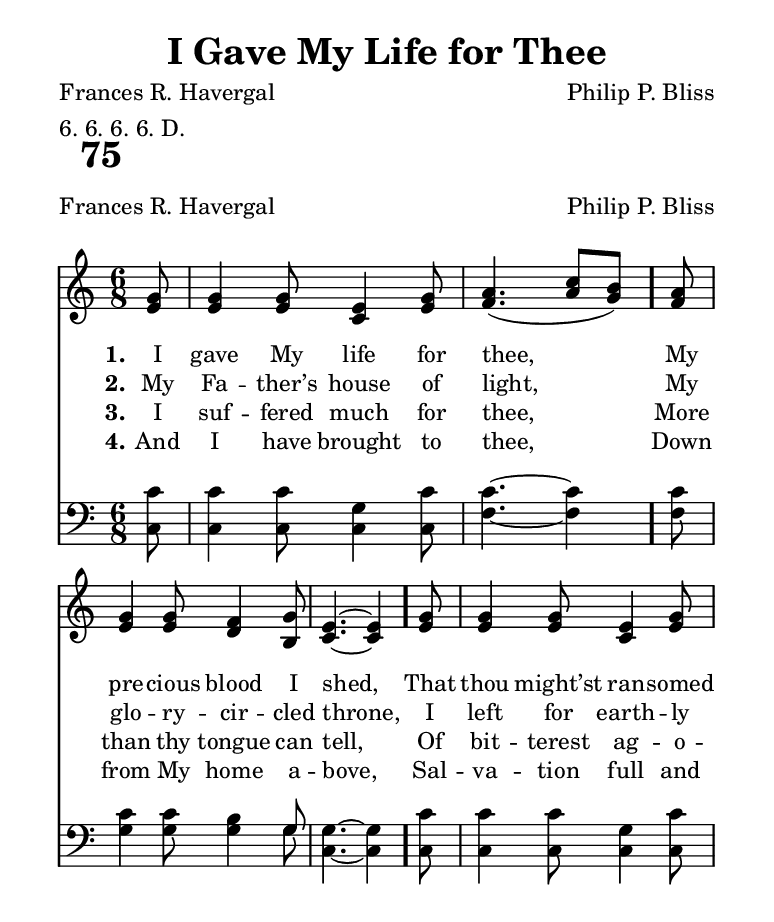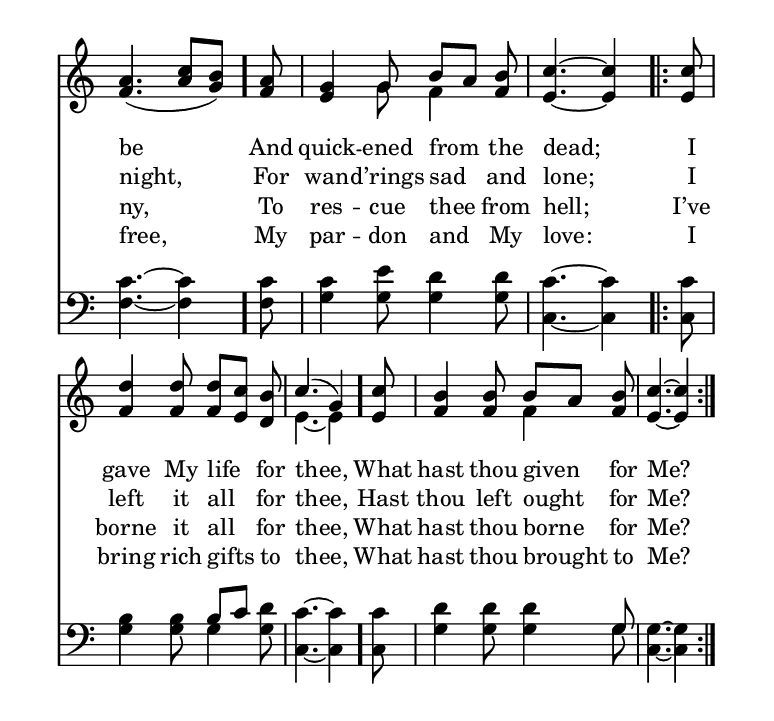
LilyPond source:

\include "common/global.ily"
\paper {
  \include "common/paper.ily"
  ragged-bottom = ##t
  ragged-last-bottom = ##t
  systems-per-page = ##f
  % decrease system-to-system padding to fit onto page with previous score
  % decrease system-to-system padding to fit onto page with previous score
system-system-spacing.padding = 0
system-system-spacing.basic-distance = 0
ragged-bottom = ##t
ragged-last-bottom = ##t
systems-per-page = ##f
scoreTitleMarkup = \markup {
  \override #'(baseline-skip . 3.5)
  \column {
	\override #'(baseline-skip . 3.5)
	\column {
	  \fill-line {
		\huge \larger \larger \bold {
		  \concat { "  " \fromproperty #'header:hymnnumber }
		  \mytitle
		  \null
		}
	  }
	  \fill-line {
		% less lowering (to save vertical space)
		\lower #1 \fromproperty #'header:poet
		\smaller \bold \mysubtitle
		\lower #1 \fromproperty #'header:composer
	  }
	}
  }
}

  scoreTitleMarkup = \markup {
    \override #'(baseline-skip . 3.5)
    \column {
      \override #'(baseline-skip . 3.5)
      \column {
        \fill-line {
          \huge \larger \larger \bold {
            \concat { "  " \fromproperty #'header:hymnnumber }
            \mytitle
            \null
          }
        }
        \fill-line {
          % less lowering (to save vertical space)
          \lower #1 \fromproperty #'header:poet
          \smaller \bold \mysubtitle
          \lower #1 \fromproperty #'header:composer
        }
      }
    }
  }
}


\header{
  %gospel
  hymnnumber = "75"
  title = "I Gave My Life for Thee"
  tunename = "Kenosis" % see https://hymnary.org/tune/kenosis_bliss
  meter = "6. 6. 6. 6. D." % original has 6. 6. 6. 6. 6. 6.
  poet = "Frances R. Havergal" % see https://hymnary.org/text/i_gave_my_life_for_thee
  composer = "Philip P. Bliss" % see https://hymnary.org/tune/kenosis_bliss
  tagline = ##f
}

% for fermata in MIDI
ta = { \tempo 4=80 }
tb = { \tempo 4=40 }

patternAA = { c8 | c4 c8 c4 c8 | c4.( c8[ c8]) }
patternAB = { c8 | c4 c8 c4 c8 | c4. c4        }

patternBA = \patternAB
patternBB = { c8 | c4 c8 c8[ c8] c8 | c4. c4   }

patternAC = \patternBB

global = {
  \include "common/overrides.ily"
  \override Staff.TimeSignature.style = #'numbered
  \time 6/8
  \override Score.MetronomeMark.transparent = ##t % hide all fermata changes too
  \ta
  \key c \major
  \partial 8
  \autoBeamOff
}

notesSoprano = {
\global
\relative c'' {

  \changePitch \patternAA { g | g g e g | a c b }
  \changePitch \patternBA { a | g g f g | e ~ e }
  \changePitch \patternAA { g | g g e g | a c b }
  \changePitch \patternBB { a | g g b a b | c ~ c }

  \bar ".|:-||"
  \repeat volta 2 {

  \changePitch \patternAC { c | d d d c b | c( g) }
  \changePitch \patternBB { c | b b b a b | c ~ c }

  }

}
}

notesAlto = {
\global
\relative e' {

  \changePitch \patternAA { e | e e c e | f a g }
  \changePitch \patternBA { f | e e d b | c ~ c }
  \changePitch \patternAA { e | e e c e | f a g }
  \changePitch \patternBA { f | e g f f | e ~ e }

  \repeat volta 2 {

  \changePitch \patternAC { e | f f f e d | e ~ e }
  \changePitch \patternBA { e | f f f f | e ~ e }

  }

}
}

notesTenor = {
\global
\relative a {

  \changePitch \patternAB { c | c c g c | c ~ c }
  \changePitch \patternBA { c | c c b g | g ~ g }
  \changePitch \patternAB { c | c c g c | c ~ c }
  \changePitch \patternBA { c | c e d d | c ~ c }

  \repeat volta 2 {

  \changePitch \patternAC { c | b b b c d | c ~ c }
  \changePitch \patternBA { c | d d d g, | g ~ g }

  }

}
}

notesBass = {
\global
\relative f {

  \changePitch \patternAB { c | c c c c | f ~ f }
  \changePitch \patternBA { f | g g g g | c, ~ c }
  \changePitch \patternAB { c | c c c c | f ~ f }
  \changePitch \patternBA { f | g g g g | c, ~ c }

  \repeat volta 2 {

  \changePitch \patternAB { c | g' g g g | c, ~ c }
  \changePitch \patternBA { c | g' g g g | c, ~ c }

  }

}
}

wordsA = \lyricmode {
\set stanza = "1."

I gave My life for thee, \bar "."
My pre -- cious blood I shed, \bar "."
That thou might’st ran -- somed be \bar "."
And quick -- ened from the dead; %\bar "."
I gave My life for thee, \bar "."
What hast thou given for Me? %\bar "."

}

wordsB = \lyricmode {
\set stanza = "2."

My Fa -- ther’s house of light,
My glo -- ry -- cir -- cled throne,
I left for earth -- ly night,
For wan -- d’rings sad and lone;
I left it all for thee,
Hast thou left ought for Me?

}

wordsC = \lyricmode {
\set stanza = "3."

I suf -- fered much for thee,
More than thy tongue can tell,
Of bit -- terest ag -- o -- ny,
To res -- cue thee from hell;
I’ve borne it all for thee,
What hast thou borne for Me?

}

wordsD = \lyricmode {
\set stanza = "4."

And I have brought to thee,
Down from My home a -- bove,
Sal -- va -- tion full and free,
My par -- don and My love:
I bring rich gifts to thee,
What hast thou brought to Me?

}

\score {
  \context ChoirStaff <<
    \context Staff = upper <<
      \set Staff.autoBeaming = ##f
      \set ChoirStaff.systemStartDelimiter = #'SystemStartBar
      \set ChoirStaff.printPartCombineTexts = ##f
      \partcombine #'(2 . 11) \notesSoprano \notesAlto
      \context NullVoice = sopranos { \voiceOne << \notesSoprano >> }
      \context Lyrics = one   \lyricsto sopranos \wordsA
      \context Lyrics = two   \lyricsto sopranos \wordsB
      \context Lyrics = three \lyricsto sopranos \wordsC
      \context Lyrics = four  \lyricsto sopranos \wordsD
    >>
    \context Staff = men <<
      \set Staff.autoBeaming = ##f
      \clef bass
      \set ChoirStaff.printPartCombineTexts = ##f
      \partcombine #'(2 . 11) \notesTenor \notesBass
    >>
  >>
  \layout {
    \include "common/layout.ily"
  }
}

\score {
  \context ChoirStaff <<
    \context Staff = upper <<
      \set Staff.autoBeaming = ##f
      \set ChoirStaff.systemStartDelimiter = #'SystemStartBar
      \context Voice  = sopranos \unfoldRepeats { \voiceOne << \notesSoprano >> }
      \context Voice  = altos \unfoldRepeats { \voiceTwo << \notesAlto >> }
      \context Lyrics = one   \lyricsto sopranos \wordsA
      \context Lyrics = two   \lyricsto sopranos \wordsB
      \context Lyrics = three \lyricsto sopranos \wordsC
      \context Lyrics = four  \lyricsto sopranos \wordsD
    >>
    \context Staff = men <<
      \set Staff.autoBeaming = ##f
      \clef bass
      \context Voice  = tenors \unfoldRepeats { \voiceOne << \notesTenor >> }
      \context Voice  = basses \unfoldRepeats { \voiceTwo << \notesBass >> }
    >>
  >>
  \midi{
    \include "common/midi.ily"
  }
}




\version "2.19.49"  % necessary for upgrading to future LilyPond versions.

% vi:set et ts=2 sw=2 ai nocindent syntax=lilypond:
